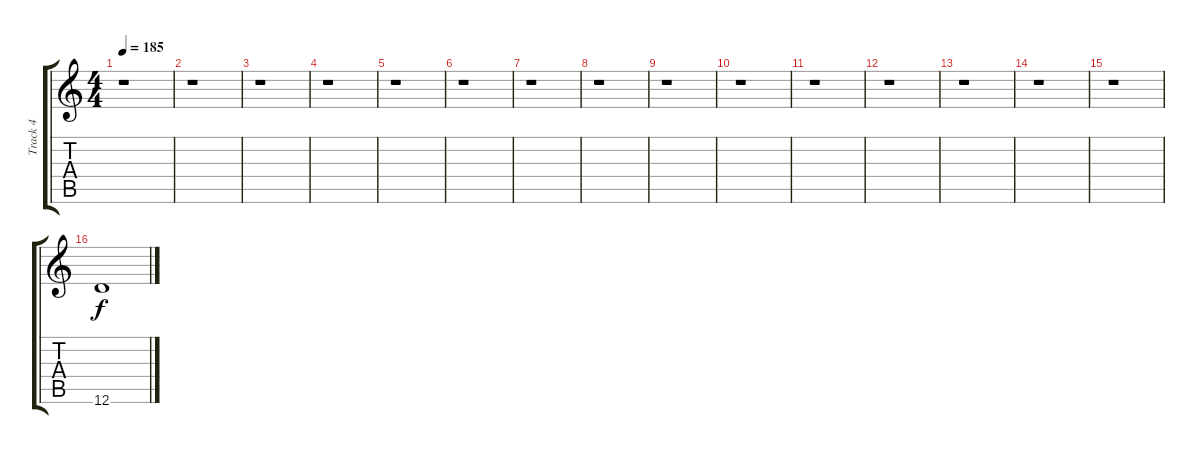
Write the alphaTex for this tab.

\track ("Track 4" "Track 4") {instrument distortionguitar}
\staff {score tabs}
\tuning (D4 A3 F3 C3 G2 D2) {hide}
\ts (4 4)
\tempo 185
\clef g2
\ks c
r.1{dy f} |
r.1 |
r.1 |
r.1 |
r.1 |
r.1 |
r.1 |
r.1 |
r.1 |
r.1 |
r.1 |
r.1 |
r.1 |
r.1 |
r.1 |
12.6.1
